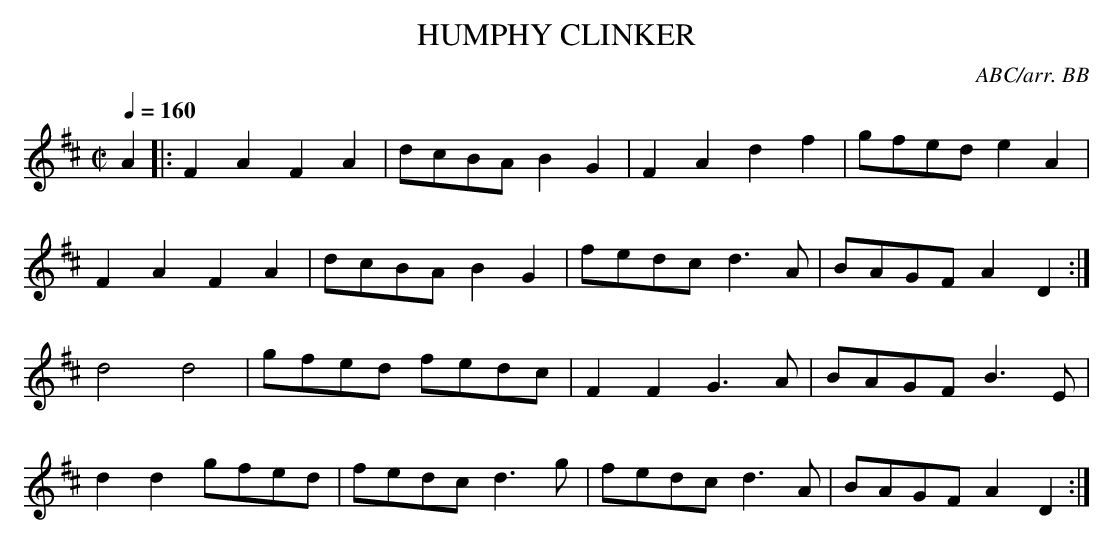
X:1
T:HUMPHY CLINKER
C:ABC/arr. BB
spelling should be "Humphry"!
Q:1/4=160
M:C|
L:1/8
K:D
A2|:F2A2 F2A2|dcBA B2G2|F2A2 d2f2|gfed e2A2|
F2A2 F2A2|dcBA B2G2|fedc d3A|BAGF A2D2 :|
d4 d4|gfed fedc|F2F2 G3A|BAGF B3E|
d2d2 gfed|fedc d3g|fedc d3A|BAGF A2D2 :|
